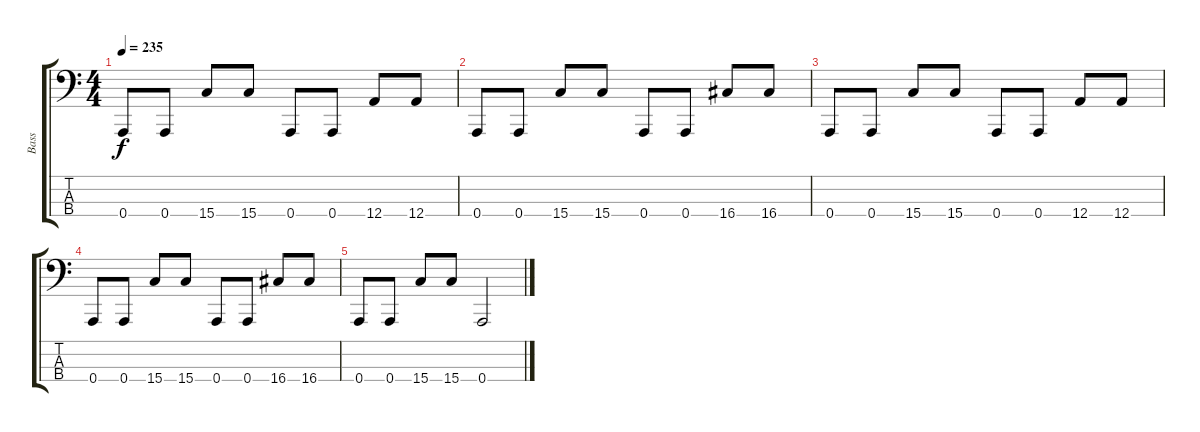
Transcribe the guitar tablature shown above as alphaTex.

\track ("Bass" "Bass") {instrument electricbasspick}
\staff {score tabs}
\tuning (D2 A1 E1 A0) {hide}
\ts (4 4)
\tempo 235
\clef f4
\ks c
0.4.8{dy f} 0.4.8 15.4.8 15.4.8 0.4.8 0.4.8 12.4.8 12.4.8 |
0.4.8 0.4.8 15.4.8 15.4.8 0.4.8 0.4.8 16.4.8 16.4.8 |
0.4.8 0.4.8 15.4.8 15.4.8 0.4.8 0.4.8 12.4.8 12.4.8 |
0.4.8 0.4.8 15.4.8 15.4.8 0.4.8 0.4.8 16.4.8 16.4.8 |
0.4.8 0.4.8 15.4.8 15.4.8 0.4.2
